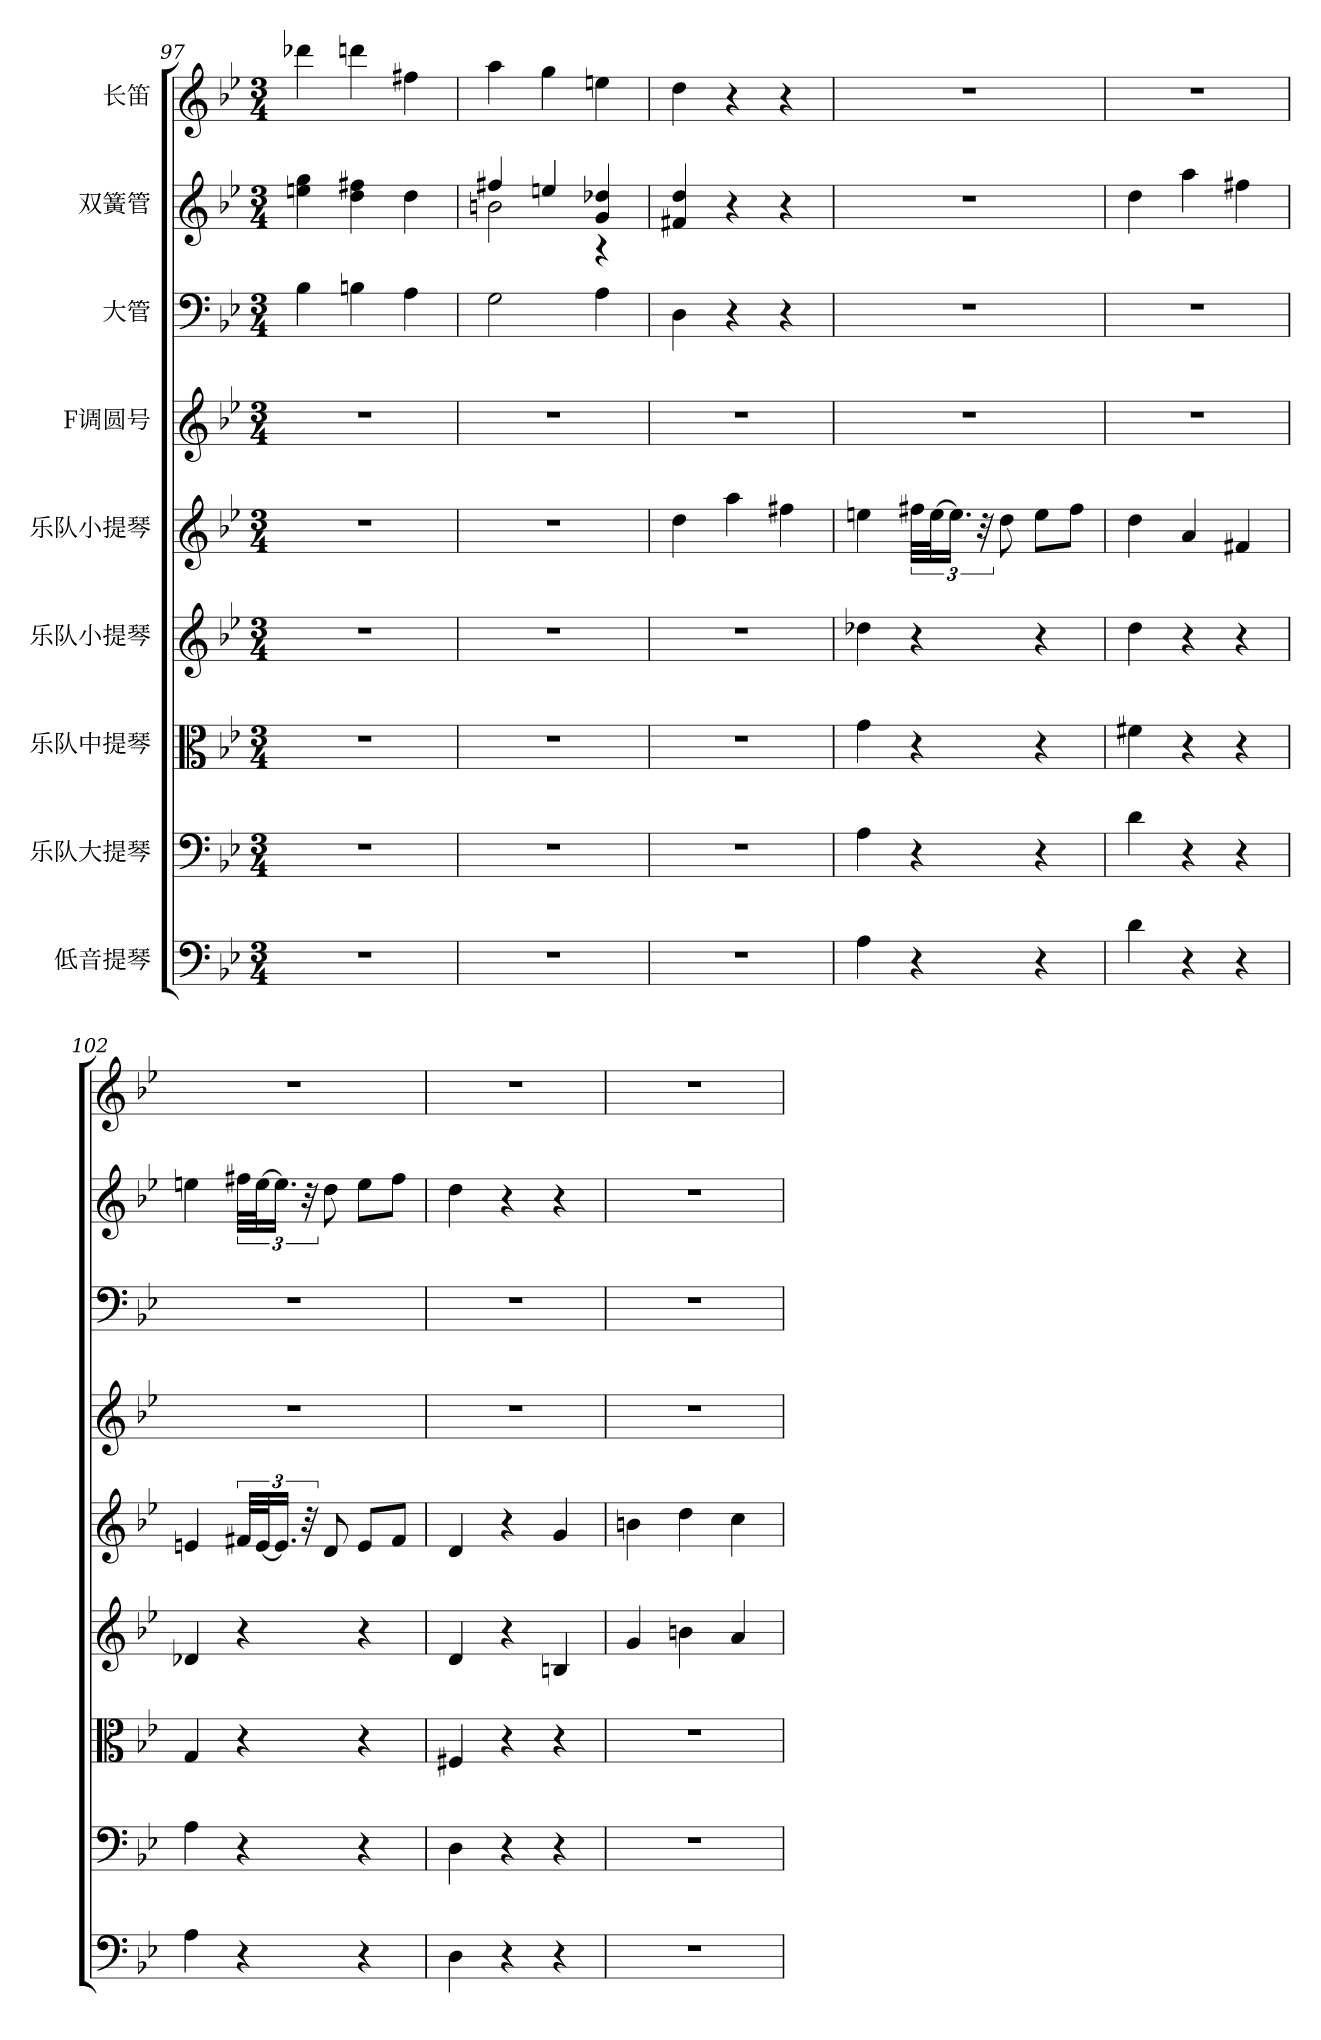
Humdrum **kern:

**kern	**kern	**kern	**kern	**kern	**kern	**kern	**kern	**kern
*part9	*part8	*part7	*part6	*part5	*part4	*part3	*part2	*part1
*staff9	*staff8	*staff7	*staff6	*staff5	*staff4	*staff3	*staff2	*staff1
*I"低音提琴	*I"乐队大提琴	*I"乐队中提琴	*I"乐队小提琴	*I"乐队小提琴	*I"F调圆号	*I"大管	*I"双簧管	*I"长笛
*clefF4	*clefF4	*clefC3	*clefG2	*clefG2	*clefG2	*clefF4	*clefG2	*clefG2
*ITrd7c12	*	*	*	*	*ITrd4c7	*	*	*
*k[b-e-]	*k[b-e-]	*k[b-e-]	*k[b-e-]	*k[b-e-]	*k[b-e-a-]	*k[b-e-]	*k[b-e-]	*k[b-e-]
*M3/4	*M3/4	*M3/4	*M3/4	*M3/4	*M3/4	*M3/4	*M3/4	*M3/4
*MM127	*MM127	*MM127	*MM127	*MM127	*MM127	*MM127	*MM127	*MM127
=97	=97	=97	=97	=97	=97	=97	=97	=97
2.r	2.r	2.r	2.r	2.r	2.r	4B-\	4een\ 4gg\	4ddd-X\
.	.	.	.	.	.	4Bn\	4dd\ 4ff#X\	4dddn\
.	.	.	.	.	.	4A\	4dd\	4ff#X\
=98	=98	=98	=98	=98	=98	=98	=98	=98
*	*	*	*	*	*	*	*	*MM130
*	*	*	*	*	*	*	*^	*
2.r	2.r	2.r	2.r	2.r	2.r	2G\	4ff#X/	2bn\	4aa\
.	.	.	.	.	.	.	4een/	.	4gg\
.	.	.	.	.	.	4A\	4g/ 4dd-X/	4r	4een\
*	*	*	*	*	*	*	*v	*v	*
=99	=99	=99	=99	=99	=99	=99	=99	=99
*	*	*	*	*	*	*	*	*MM132
2.r	2.r	2.r	2.r	4dd\	2.r	4D\	4f#X/ 4dd/	4dd\
.	.	.	.	4aa\	.	4r	4r	4r
.	.	.	.	4ff#X\	.	4r	4r	4r
=100	=100	=100	=100	=100	=100	=100	=100	=100
4AA\	4A\	4g\	4dd-X\	4een\	2.r	2.r	2.r	2.r
4r	4r	4r	4r	48ff#X\LLL	.	.	.	.
.	.	.	.	[48ee\J	.	.	.	.
.	.	.	.	24.ee\JJ]	.	.	.	.
.	.	.	.	48r	.	.	.	.
.	.	.	.	8dd\	.	.	.	.
4r	4r	4r	4r	8ee\L	.	.	.	.
.	.	.	.	8ff#\J	.	.	.	.
!!LO:PB:g=z
=101	=101	=101	=101	=101	=101	=101	=101	=101
4D\	4d\	4f#X\	4dd\	4dd\	2.r	2.r	4dd\	2.r
4r	4r	4r	4r	4a/	.	.	4aa\	.
4r	4r	4r	4r	4f#X/	.	.	4ff#X\	.
=102	=102	=102	=102	=102	=102	=102	=102	=102
*	*	*	*	*	*	*	*	*MM129
4AA\	4A\	4G/	4d-X/	4en/	2.r	2.r	4een\	2.r
4r	4r	4r	4r	48f#X/LLL	.	.	48ff#X\LLL	.
.	.	.	.	[48e/J	.	.	[48ee\J	.
.	.	.	.	24.e/JJ]	.	.	24.ee\JJ]	.
.	.	.	.	48r	.	.	48r	.
.	.	.	.	8d/	.	.	8dd\	.
4r	4r	4r	4r	8e/L	.	.	8ee\L	.
.	.	.	.	8f#/J	.	.	8ff#\J	.
=103	=103	=103	=103	=103	=103	=103	=103	=103
*	*	*	*	*	*	*	*	*MM125
4DD\	4D\	4F#X/	4d/	4d/	2.r	2.r	4dd\	2.r
4r	4r	4r	4r	4r	.	.	4r	.
4r	4r	4r	4Bn/	4g/	.	.	4r	.
=104	=104	=104	=104	=104	=104	=104	=104	=104
*	*	*	*	*	*	*	*	*MM132
2.r	2.r	2.r	4g/	4bn\	2.r	2.r	2.r	2.r
.	.	.	4bn\	4dd\	.	.	.	.
.	.	.	4a/	4cc\	.	.	.	.
=	=	=	=	=	=	=	=	=
*-	*-	*-	*-	*-	*-	*-	*-	*-
